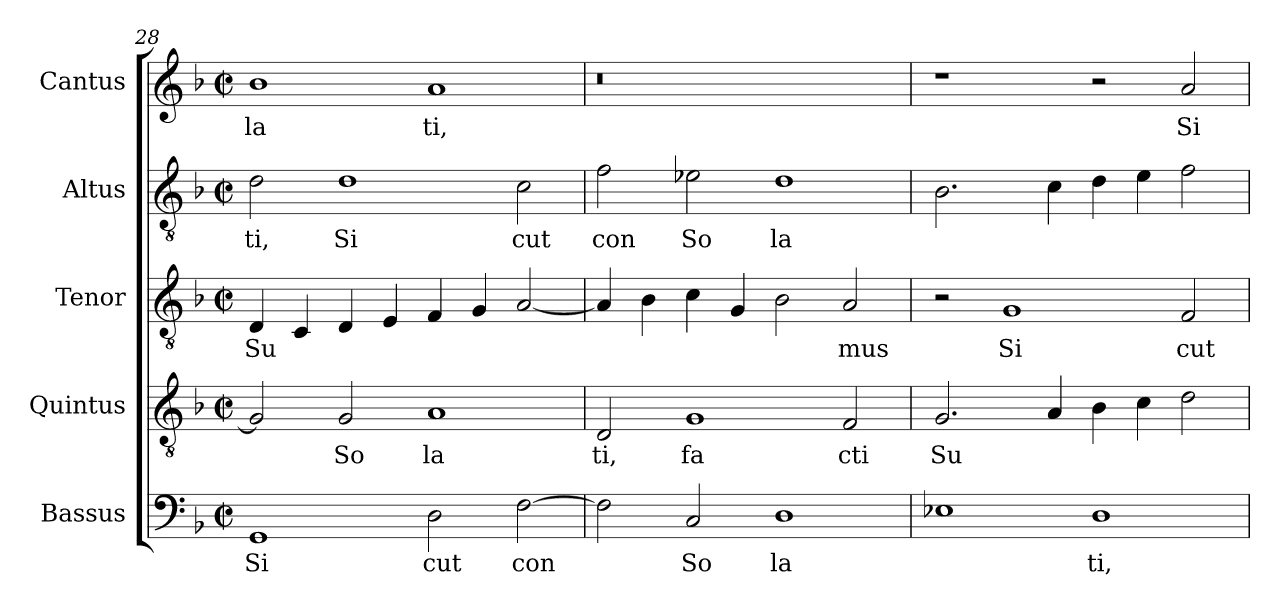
**kern	**text	**kern	**text	**kern	**text	**kern	**text	**kern	**text
*part5	*part5	*part4	*part4	*part3	*part3	*part2	*part2	*part1	*part1
*staff5	*staff5	*staff4	*staff4	*staff3	*staff3	*staff2	*staff2	*staff1	*staff1
*I"Bassus	*	*I"Quintus	*	*I"Tenor	*	*I"Altus	*	*I"Cantus	*
*clefF4	*	*clefGv2	*	*clefGv2	*	*clefGv2	*	*clefG2	*
*k[b-]	*	*k[b-]	*	*k[b-]	*	*k[b-]	*	*k[b-]	*
*F:	*	*F:	*	*F:	*	*F:	*	*F:	*
*M2/2	*	*M2/2	*	*M2/2	*	*M2/2	*	*M2/2	*
*met(c|)	*	*met(c|)	*	*met(c|)	*	*met(c|)	*	*met(c|)	*
=28	=28	=28	=28	=28	=28	=28	=28	=28	=28
!	!LO:LY:b:cj	!	!	!	!LO:LY:b	!	!LO:LY:b:cj	!	!LO:LY:b:cj
1GG	Si	2G/]	.	4D/	Su	2d\	ti,	1b-	la
.	.	.	.	4C/	.	.	.	.	.
!	!	!	!LO:LY:b:cj	!	!	!	!LO:LY:b:cj	!	!
.	.	2G/	So	4D/	.	1d	Si	.	.
.	.	.	.	4E/	.	.	.	.	.
!	!LO:LY:b:cj	!	!LO:LY:b:cj	!	!	!	!	!	!LO:LY:b:cj
2D\	cut	1A	la	4F/	.	.	.	1a	ti,
.	.	.	.	4G/	.	.	.	.	.
!	!LO:LY:b	!	!	!	!	!	!LO:LY:b:cj	!	!
[>2F\	con	.	.	[<2A/	.	2c\	cut	.	.
=29	=29	=29	=29	=29	=29	=29	=29	=29	=29
!	!	!	!LO:LY:b:cj	!	!	!	!LO:LY:b:cj	!	!
2F\]	.	2D/	ti,	4A/]	.	2f\	con	0r	.
.	.	.	.	4B-\	.	.	.	.	.
!	!LO:LY:b:cj	!	!LO:LY:b:cj	!	!	!	!LO:LY:b:cj	!	!
2C/	So	1G	fa	4c\	.	2e-X\	So	.	.
.	.	.	.	4G/	.	.	.	.	.
!	!LO:LY:b:cj	!	!	!	!	!	!LO:LY:b:cj	!	!
1D	la	.	.	2B-\	.	1d	la	.	.
!	!	!	!LO:LY:b:cj	!	!LO:LY:b:cj	!	!	!	!
.	.	2F/	cti	2A/	mus	.	.	.	.
=30	=30	=30	=30	=30	=30	=30	=30	=30	=30
!	!	!	!LO:LY:b:cj	!	!	!	!	!	!
1E-X	.	2.G/	Su	2r	.	2.B-\	.	1r	.
!	!	!	!	!	!LO:LY:b:cj	!	!	!	!
.	.	.	.	1G	Si	.	.	.	.
.	.	4A/	.	.	.	4c\	.	.	.
!	!LO:LY:b:cj	!	!	!	!	!	!	!	!
1D	ti,	4B-\	.	.	.	4d\	.	2r	.
.	.	4c\	.	.	.	4e\	.	.	.
!	!	!	!	!	!LO:LY:b:cj	!	!	!	!LO:LY:b:cj
.	.	2d\	.	2F/	cut	2f\	.	2a/	Si
=	=	=	=	=	=	=	=	=	=
*-	*-	*-	*-	*-	*-	*-	*-	*-	*-
